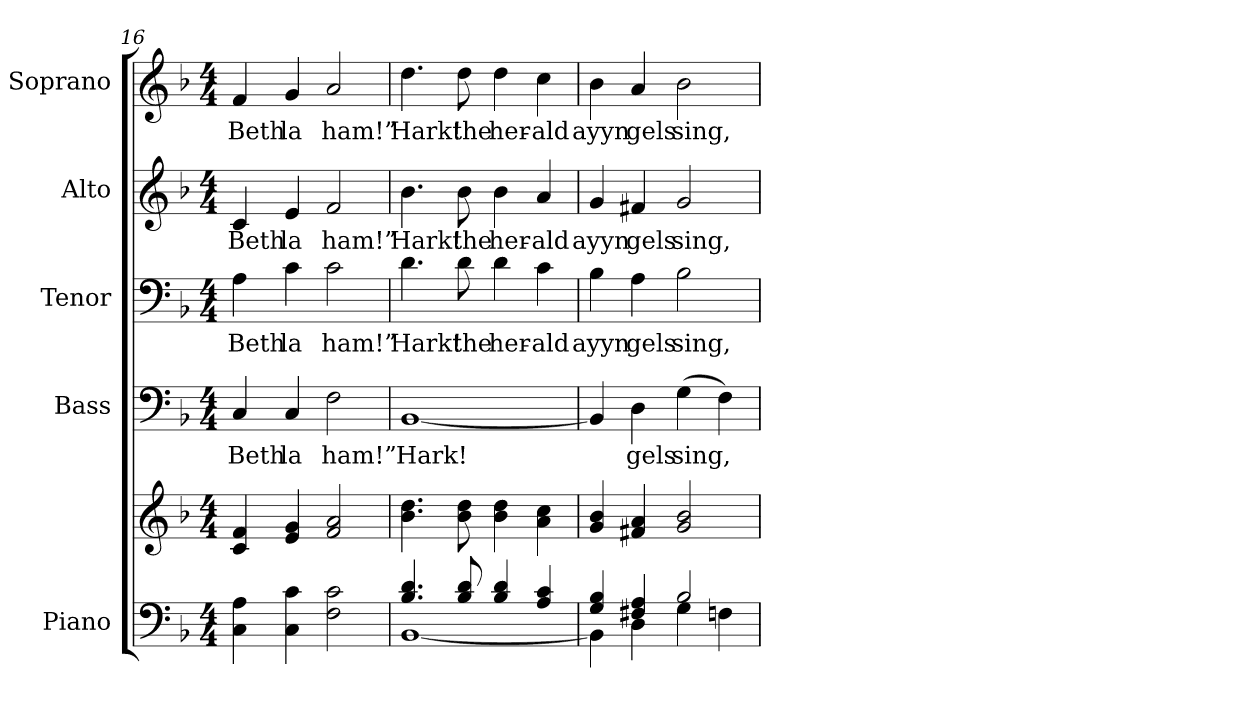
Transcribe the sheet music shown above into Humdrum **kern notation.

**kern	**kern	**kern	**text	**kern	**text	**kern	**text	**kern	**text
*part5	*part5	*part4	*part4	*part3	*part3	*part2	*part2	*part1	*part1
*staff6	*staff5	*staff4	*staff4	*staff3	*staff3	*staff2	*staff2	*staff1	*staff1
*I"Piano	*	*I"Bass	*	*I"Tenor	*	*I"Alto	*	*I"Soprano	*
*I'Pno.	*	*I'B.	*	*I'T.	*	*I'A.	*	*I'S.	*
*clefF4	*clefG2	*clefF4	*	*clefF4	*	*clefG2	*	*clefG2	*
*k[b-]	*k[b-]	*k[b-]	*	*k[b-]	*	*k[b-]	*	*k[b-]	*
*F:	*F:	*F:	*	*F:	*	*F:	*	*F:	*
*M4/4	*M4/4	*M4/4	*	*M4/4	*	*M4/4	*	*M4/4	*
=16	=16	=16	=16	=16	=16	=16	=16	=16	=16
!	!	!	!LO:LY:b:color=#000000	!	!	!	!	!	!
!	!	!	!	!	!LO:LY:b:color=#000000	!	!	!	!
!	!	!	!	!	!	!	!LO:LY:b:color=#000000	!	!
!	!	!	!	!	!	!	!	!	!LO:LY:b:color=#000000
4Ci\ 4Ai	4ci/ 4fi	4Ci/	Beth	4Ai\	Beth	4ci/	Beth	4fi/	Beth
!	!	!	!LO:LY:b:color=#000000	!	!	!	!	!	!
!	!	!	!	!	!LO:LY:b:color=#000000	!	!	!	!
!	!	!	!	!	!	!	!LO:LY:b:color=#000000	!	!
!	!	!	!	!	!	!	!	!	!LO:LY:b:color=#000000
4Ci\ 4ci	4ei/ 4gi	4Ci/	la	4ci\	la	4ei/	la	4gi/	la
!	!	!	!LO:LY:b:color=#000000	!	!	!	!	!	!
!	!	!	!	!	!LO:LY:b:color=#000000	!	!	!	!
!	!	!	!	!	!	!	!LO:LY:b:color=#000000	!	!
!	!	!	!	!	!	!	!	!	!LO:LY:b:color=#000000
2Fi\ 2ci	2fi/ 2ai	2Fi\	ham!”	2ci\	ham!”	2fi/	ham!”	2ai/	ham!”
!!LO:PB:g=z
=17	=17	=17	=17	=17	=17	=17	=17	=17	=17
*^	*	*	*	*	*	*	*	*	*
!	!	!	!	!LO:LY:b:color=#000000	!	!	!	!	!	!
!	!	!	!	!	!	!LO:LY:b:color=#000000	!	!	!	!
!	!	!	!	!	!	!	!	!LO:LY:b:color=#000000	!	!
!	!	!	!	!	!	!	!	!	!	!LO:LY:b:color=#000000
4.B-i/ 4.di	[<1BB-i	4.b-i\ 4.ddi	[<1BB-i	Hark!	4.di\	Hark!	4.b-i\	Hark!	4.ddi\	Hark!
!	!	!	!	!	!	!LO:LY:b:color=#000000	!	!	!	!
!	!	!	!	!	!	!	!	!LO:LY:b:color=#000000	!	!
!	!	!	!	!	!	!	!	!	!	!LO:LY:b:color=#000000
8B-i/ 8di	.	8b-i\ 8ddi	.	.	8di\	the	8b-i\	the	8ddi\	the
!	!	!	!	!	!	!LO:LY:b:color=#000000	!	!	!	!
!	!	!	!	!	!	!	!	!LO:LY:b:color=#000000	!	!
!	!	!	!	!	!	!	!	!	!	!LO:LY:b:color=#000000
4B-i/ 4di	.	4b-i\ 4ddi	.	.	4di\	her-	4b-i\	her-	4ddi\	her-
!	!	!	!	!	!	!LO:LY:b:color=#000000	!	!	!	!
!	!	!	!	!	!	!	!	!LO:LY:b:color=#000000	!	!
!	!	!	!	!	!	!	!	!	!	!LO:LY:b:color=#000000
4Ai/ 4ci	.	4ai\ 4cci	.	.	4ci\	-ald	4ai/	-ald	4cci\	-ald
=18	=18	=18	=18	=18	=18	=18	=18	=18	=18	=18
!	!	!	!	!	!	!LO:LY:b:color=#000000	!	!	!	!
!	!	!	!	!	!	!	!	!LO:LY:b:color=#000000	!	!
!	!	!	!	!	!	!	!	!	!	!LO:LY:b:color=#000000
4Gi/ 4B-i	4BB-i\]	4gi/ 4b-i	4BB-i/]	.	4B-i\	ayyn	4gi/	ayyn	4b-i\	ayyn
!	!	!	!	!LO:LY:b:color=#000000	!	!	!	!	!	!
!	!	!	!	!	!	!LO:LY:b:color=#000000	!	!	!	!
!	!	!	!	!	!	!	!	!LO:LY:b:color=#000000	!	!
!	!	!	!	!	!	!	!	!	!	!LO:LY:b:color=#000000
4F#Xi/ 4Ai	4Di\	4f#Xi/ 4ai	4Di\	gels	4Ai\	gels	4f#Xi/	gels	4ai/	gels
!	!	!	!	!LO:LY:b:color=#000000	!	!	!	!	!	!
!	!	!	!	!	!	!LO:LY:b:color=#000000	!	!	!	!
!	!	!	!	!	!	!	!	!LO:LY:b:color=#000000	!	!
!	!	!	!	!	!	!	!	!	!	!LO:LY:b:color=#000000
2B-i/	4Gi\	2gi/ 2b-i	(4Gi\	sing,	2B-i\	sing,	2gi/	sing,	2b-i\	sing,
.	4Fni\	.	4Fi\)	.	.	.	.	.	.	.
*v	*v	*	*	*	*	*	*	*	*	*
=	=	=	=	=	=	=	=	=	=
*-	*-	*-	*-	*-	*-	*-	*-	*-	*-
